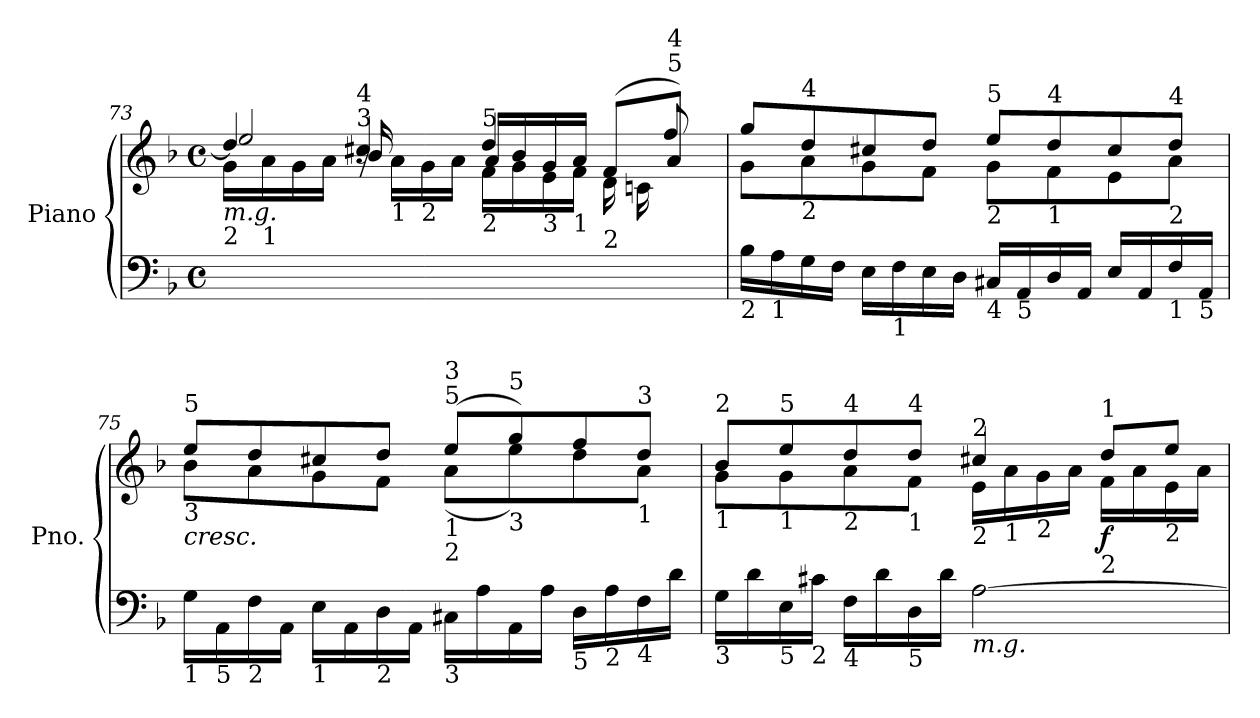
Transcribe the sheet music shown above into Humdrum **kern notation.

**kern	**kern	**dynam
*part1	*part1	*part1
*staff2	*staff1	*staff1/2
*I"Piano	*	*
*I'Pno.	*	*
!!LO:LB:g=z
*clefF4	*clefG2	*
*k[b-]	*k[b-]	*
*M4/4	*M4/4	*
*met(c)	*met(c)	*
=73	=73	=73
*	*^	*
*	*	*^	*
*	*	*	*^	*
*	*	*	*	*^	*
!	!LO:TX:b:i:t=m.g.	!	!	!	!	!
!	!LO:TX:b:t=2	!	!	!	!	!
2.ryy	4dd/]	16g\LL	2ee/	4ryy	2.ryy	.
!	!	!LO:TX:b:t=1	!	!	!	!
.	.	16a\	.	.	.	.
.	.	16g\	.	.	.	.
.	.	16a\JJ	.	.	.	.
!	!LO:TX:a:t=3	!	!	!	!	!
!	!LO:TX:a:t=4	!	!	!	!	!
.	4cc#X/	16r	.	16b-/	.	.
!	!	!LO:TX:b:t=1	!	!	!	!
.	.	16a\LL	.	2ryy	.	.
!	!	!LO:TX:b:t=2	!	!	!	!
.	.	16g\	.	.	.	.
.	.	16a\JJ	.	.	.	.
!	!LO:TX:b:t=2	!	!	!	!	!
!	!LO:TX:a:t=5	!	!	!	!	!
.	4dd/	16f\LL	16a/LL	.	.	.
.	.	16g\	16b-/	.	.	.
!	!	!LO:TX:b:t=3	!	!	!	!
.	.	16e\	16g/	.	.	.
!	!	!LO:TX:b:t=1	!	!	!	!
.	.	16f\JJ	16a/JJ	.	.	.
!LO:TX:a:t=2	!	!	!	!	!	!
8ryy	(<8f/L	4ryy	8ryy	.	16d\LL	.
.	.	.	.	8.ryy	16cn\	.
!	!LO:TX:a:t=5	!	!	!	!	!
!	!LO:TX:a:t=4	!	!	!	!	!
16B-\	8a/J)	.	8ff/	.	8ryy	.
16A\JJ	.	.	.	.	.	.
*	*	*v	*v	*v	*v	*
=74	=74	=74	=74
!LO:TX:b:t=2	!	!	!
16B-\LL	8gg/L	8g\L	.
!LO:TX:b:t=1	!	!	!
16A\	.	.	.
!	!LO:TX:a:t=4	!	!
!	!LO:TX:b:t=2	!	!
16G\	8dd/	8a\	.
16F\JJ	.	.	.
16E\LL	8cc#X/	8g\	.
!LO:TX:b:t=1	!	!	!
16F\	.	.	.
16E\	8dd/J	8f\J	.
16D\JJ	.	.	.
!	!LO:TX:a:t=5	!	!
!	!LO:TX:b:t=2	!	!
!LO:TX:b:t=4	!	!	!
16C#X/LL	8ee/L	8g\L	.
!LO:TX:b:t=5	!	!	!
16AA/	.	.	.
!	!LO:TX:a:t=4	!	!
!	!LO:TX:b:t=1	!	!
16D/	8dd/	8f\	.
16AA/JJ	.	.	.
16E/LL	8cc#/	8e\	.
16AA/	.	.	.
!	!LO:TX:a:t=4	!	!
!	!LO:TX:b:t=2	!	!
!LO:TX:b:t=1	!	!	!
16F/	8dd/J	8a\J	.
!LO:TX:b:t=5	!	!	!
16AA/JJ	.	.	.
!!LO:PB:g=z	!!
=75	=75	=75	=75
!	!LO:TX:a:t=5	!	!
!	!LO:TX:b:t=3	!	!
!	!LO:TX:b:i:t=cresc.	!	!
!LO:TX:b:t=1	!	!	!
16G\LL	8ee/L	8b-\L	.
!LO:TX:b:t=5	!	!	!
16AA\	.	.	.
!LO:TX:b:t=2	!	!	!
16F\	8dd/	8a\	.
16AA\JJ	.	.	.
!LO:TX:b:t=1	!	!	!
16E\LL	8cc#X/	8g\	.
16AA\	.	.	.
!LO:TX:b:t=2	!	!	!
16D\	8dd/J	8f\J	.
16AA\JJ	.	.	.
!	!LO:TX:a:t=5	!	!
!	!LO:TX:a:t=3	!	!
!	!LO:TX:b:t=1	!	!
!	!LO:TX:b:t=2	!	!
!LO:TX:b:t=3	!	!	!
16C#X\LL	(>8ee/L	(<8a\L	.
16A\	.	.	.
!	!LO:TX:a:t=5	!	!
!	!LO:TX:b:t=3	!	!
16AA\	8gg/)	8ee\)	.
16A\JJ	.	.	.
!LO:TX:b:t=5	!	!	!
16D\LL	8ff/	8dd\	.
!LO:TX:b:t=2	!	!	!
16A\	.	.	.
!	!LO:TX:a:t=3	!	!
!	!LO:TX:b:t=1	!	!
!LO:TX:b:t=4	!	!	!
16F\	8dd/J	8a\J	.
16d\JJ	.	.	.
=76	=76	=76	=76
!	!LO:TX:a:t=2	!	!
!	!LO:TX:b:t=1	!	!
!LO:TX:b:t=3	!	!	!
16G\LL	8b-/L	8g\L	.
16d\	.	.	.
!	!LO:TX:a:t=5	!	!
!	!LO:TX:b:t=1	!	!
!LO:TX:b:t=5	!	!	!
16E\	8ee/	8g\	.
!LO:TX:b:t=2	!	!	!
16c#X\JJ	.	.	.
!	!LO:TX:a:t=4	!	!
!	!LO:TX:b:t=2	!	!
!LO:TX:b:t=4	!	!	!
16F\LL	8dd/	8a\	.
16d\	.	.	.
!	!LO:TX:a:t=4	!	!
!	!LO:TX:b:t=1	!	!
!LO:TX:b:t=5	!	!	!
16D\	8dd/J	8f\J	.
16d\JJ	.	.	.
!	!LO:TX:a:t=2	!	!
!	!LO:TX:b:t=2	!	!
!LO:TX:b:i:t=m.g.	!	!	!
[2A\	4cc#X/	16e:\LL	.
!	!	!LO:TX:b:t=1	!
.	.	16a\	.
!	!	!LO:TX:b:t=2	!
.	.	16g\	.
.	.	16a\JJ	.
!	!LO:TX:a:t=1	!	!
!	!LO:TX:b:t=2	!	!
!	!	!	!LO:DY:b
.	8dd/L	16f\LL	f
.	.	16a\	.
!	!LO:TX:b:t=2	!	!
.	8ee/J	16e\	.
.	.	16a\JJ	.
*	*v	*v	*
=	=	=
*-	*-	*-
